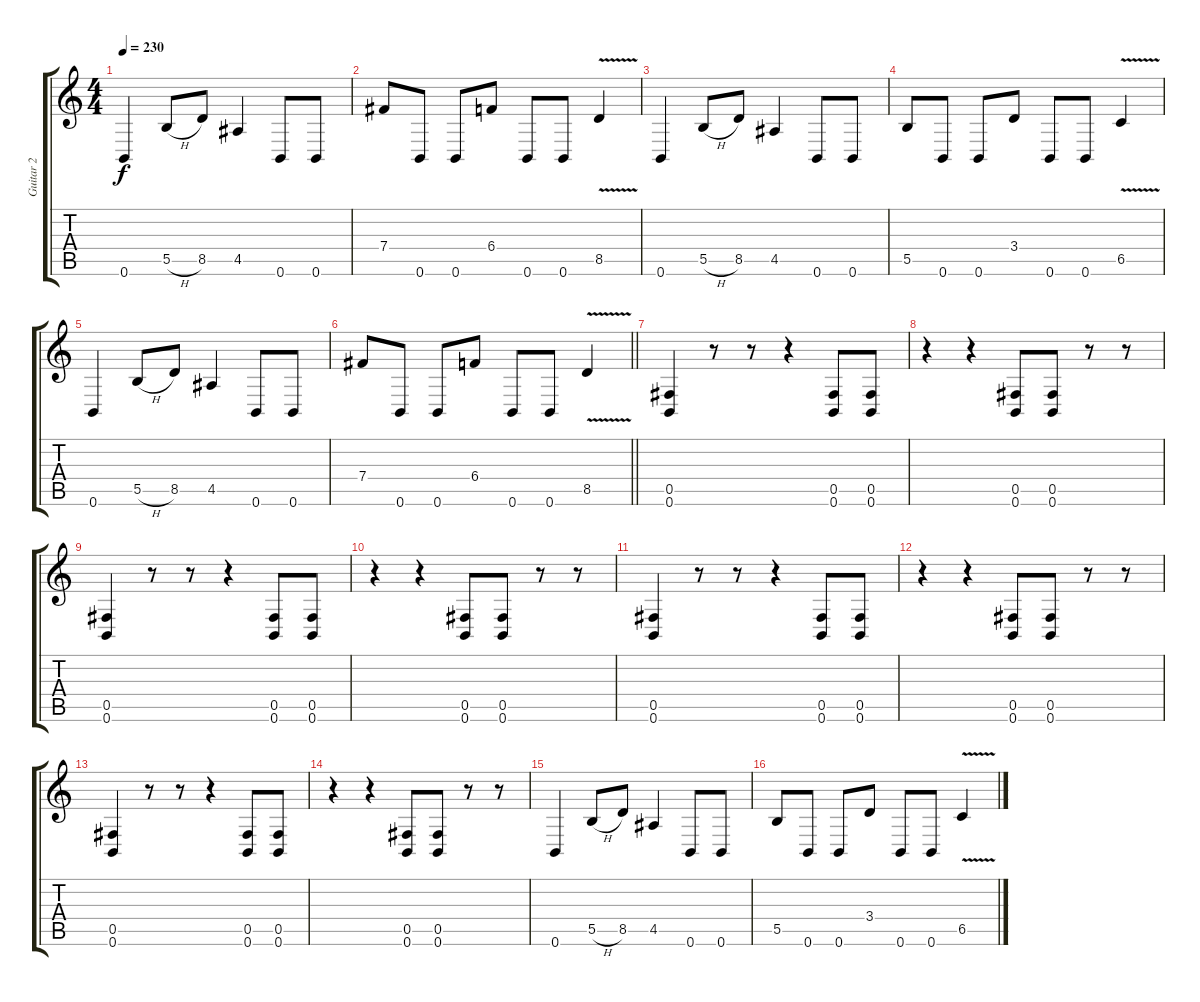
\track ("Guitar 2" "Guitar 2") {instrument distortionguitar}
\staff {score tabs}
\tuning (Db4 Ab3 E3 B2 Gb2 B1) {hide}
\ts (4 4)
\tempo 230
\clef g2
\ks c
0.6.4{dy f} 5.5{h}.8 8.5.8 4.5.4 0.6.8 0.6.8 |
7.4.8 0.6.8 0.6.8 6.4.8 0.6.8 0.6.8 8.5{v}.4 |
0.6.4 5.5{h}.8 8.5.8 4.5.4 0.6.8 0.6.8 |
5.5.8 0.6.8 0.6.8 3.4.8 0.6.8 0.6.8 6.5{v}.4 |
0.6.4 5.5{h}.8 8.5.8 4.5.4 0.6.8 0.6.8 |
\barLineRight lightlight
7.4.8 0.6.8 0.6.8 6.4.8 0.6.8 0.6.8 8.5{v}.4 |
\section ("" " ")
(0.5 0.6).4 r.8 r.8 r.4 (0.5 0.6).8 (0.5 0.6).8 |
r.4 r.4 (0.5 0.6).8 (0.5 0.6).8 r.8 r.8 |
(0.5 0.6).4 r.8 r.8 r.4 (0.5 0.6).8 (0.5 0.6).8 |
r.4 r.4 (0.5 0.6).8 (0.5 0.6).8 r.8 r.8 |
(0.5 0.6).4 r.8 r.8 r.4 (0.5 0.6).8 (0.5 0.6).8 |
r.4 r.4 (0.5 0.6).8 (0.5 0.6).8 r.8 r.8 |
(0.5 0.6).4 r.8 r.8 r.4 (0.5 0.6).8 (0.5 0.6).8 |
r.4 r.4 (0.5 0.6).8 (0.5 0.6).8 r.8 r.8 |
0.6.4 5.5{h}.8 8.5.8 4.5.4 0.6.8 0.6.8 |
5.5.8 0.6.8 0.6.8 3.4.8 0.6.8 0.6.8 6.5{v}.4
